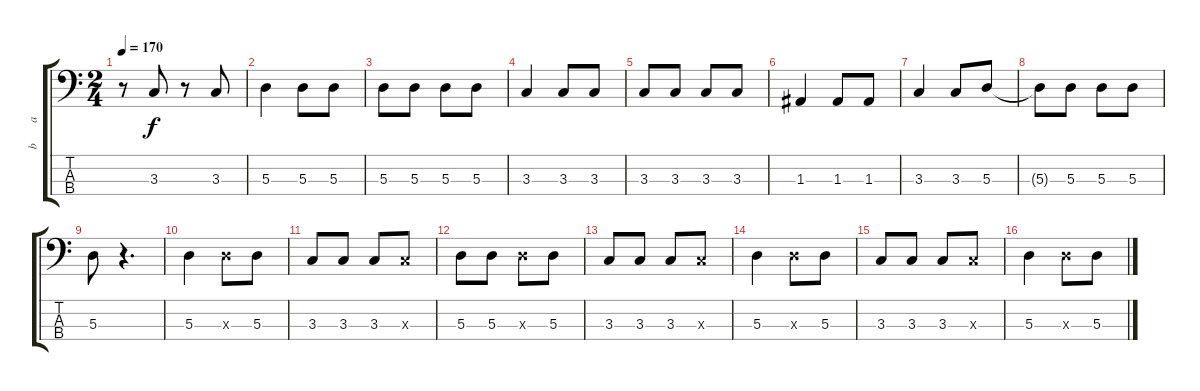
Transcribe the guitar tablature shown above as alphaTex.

\track ("b       a       s      s" "b       a ") {instrument electricbassfinger}
\staff {score tabs}
\tuning (G2 D2 A1 E1) {hide}
\ts (2 4)
\tempo 170
\clef f4
\ks c
r.8{dy f} 3.3.8 r.8 3.3.8 |
5.3.4 5.3.8 5.3.8 |
5.3.8 5.3.8 5.3.8 5.3.8 |
3.3.4 3.3.8 3.3.8 |
3.3.8 3.3.8 3.3.8 3.3.8 |
1.3.4 1.3.8 1.3.8 |
3.3.4 3.3.8 5.3.8 |
5.3{t}.8 5.3.8 5.3.8 5.3.8 |
5.3.8 r.4{d} |
5.3.4 5.3{x}.8 5.3.8 |
3.3.8 3.3.8 3.3.8 3.3{x}.8 |
5.3.8 5.3.8 5.3{x}.8 5.3.8 |
3.3.8 3.3.8 3.3.8 3.3{x}.8 |
5.3.4 5.3{x}.8 5.3.8 |
3.3.8 3.3.8 3.3.8 3.3{x}.8 |
5.3.4 5.3{x}.8 5.3.8
